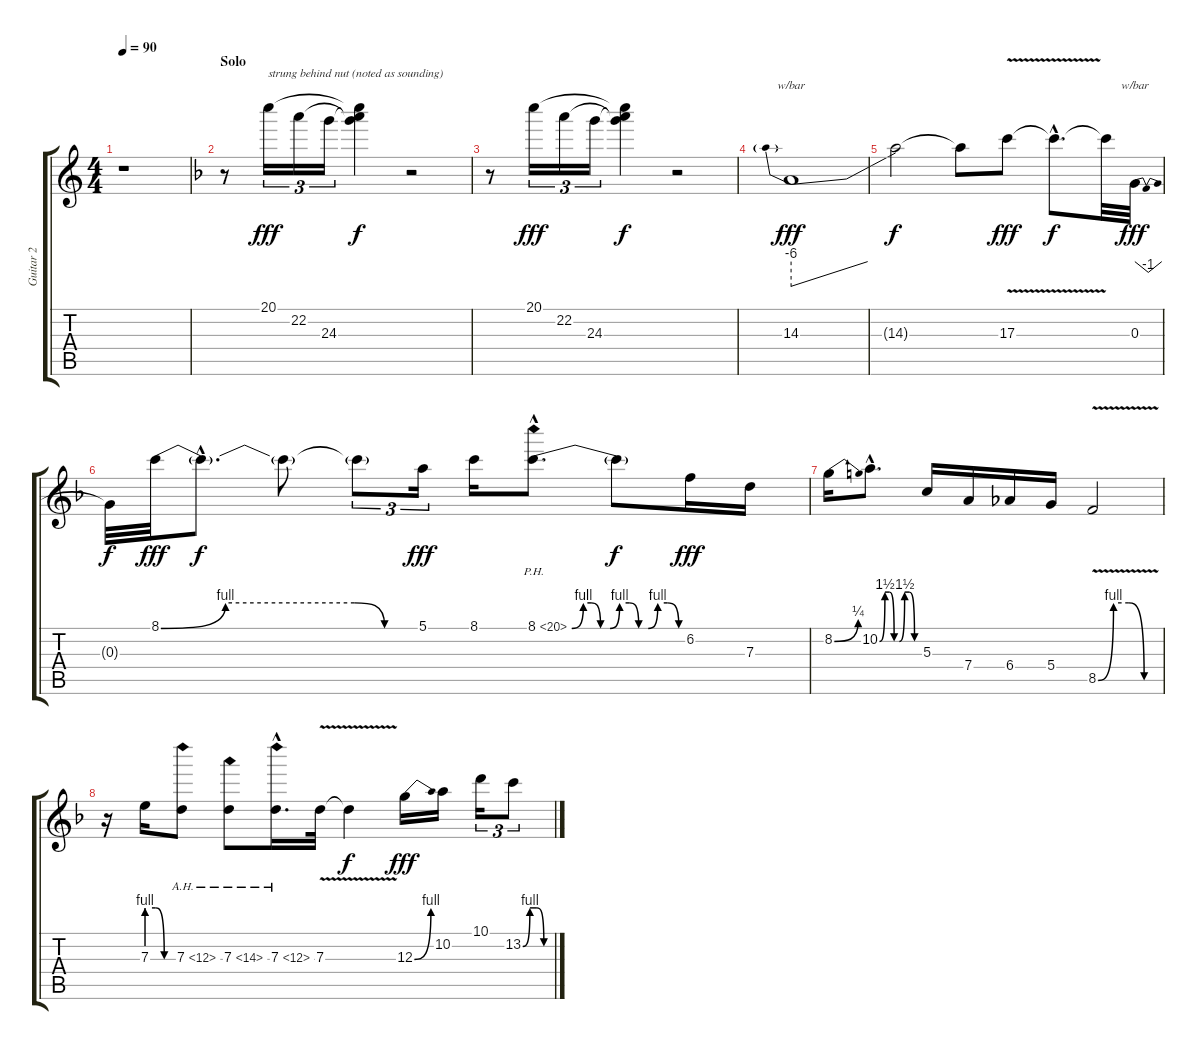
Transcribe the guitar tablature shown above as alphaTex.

\track ("Guitar 2" "Guitar 2") {instrument distortionguitar}
\staff {score tabs}
\tuning (E4 B3 G3 D3 A2 E2) {hide}
\ts (4 4)
\tempo 90
\clef g2
\ks c
r.1{dy fff} |
\section ("" "Solo")
\ks f
r.8 20.1.16{tu (3 2) txt "strung behind nut (noted as sounding)" instrument lead5charang} 22.2.16{tu (3 2)} 24.3.16{tu (3 2)} (20.1{t} 22.2{t} 24.3{t}).4{dy f} r.2 |
r.8 20.1.16{tu (3 2) dy fff} 22.2.16{tu (3 2)} 24.3.16{tu (3 2)} (20.1{t} 22.2{t} 24.3{t}).4{dy f} r.2 |
14.3.1{tbe (predivedive default 0 -24 60 0) dy fff instrument distortionguitar} |
14.3{t}.2{dy f} 14.3{t}.8 17.3{v}.8{dy fff} 17.3{hac t}.8{d dy f} 17.3{t}.32 0.3.32{tbe (dip default 0 0 30 -4 60 0) dy fff} |
0.3{t}.32{dy f} 8.1{be (custom 0 0 15 4 45 4 52 0 60 0)}.32{dy fff} 8.1{hac t}.8{d dy f} 8.1{t}.8 8.1{t}.8{tu (3 2)} 5.1.16{tu (3 2) dy fff} 8.1.16 8.1{be (custom 0 0 6 4 10 4 15 0 20 0 25 4 30 4 35 0 40 0 45 4 50 4 56 0 60 0) ph 12 hac}.8{d} 8.1{t}.8{dy f} 6.2.16{dy fff} 7.3.16 |
8.2{be (bend 0 0 60 1)}.16 10.2{be (custom 0 0 8 6 15 6 22 0 30 0 38 6 45 6 53 0 60 0) hac}.8{d} 5.3.16 7.4.16 6.4.16 5.4.16 8.5{be (custom 0 0 15 4 30 4 45 0 60 0) v}.2 |
r.16 7.3{be (custom 0 4 20 4 40 0 60 0)}.16 7.3{ah 5}.8 7.3{ah 7}.8 7.3{ah 5 hac}.16{d} 7.3{v}.32 7.3{t}.4{dy f} 12.3{be (bend 0 0 60 4)}.16{dy fff} 10.2.16 10.1.16{tu (3 2)} 13.2{be (custom 0 0 15 4 30 4 45 0 60 0)}.8{tu (3 2)}
